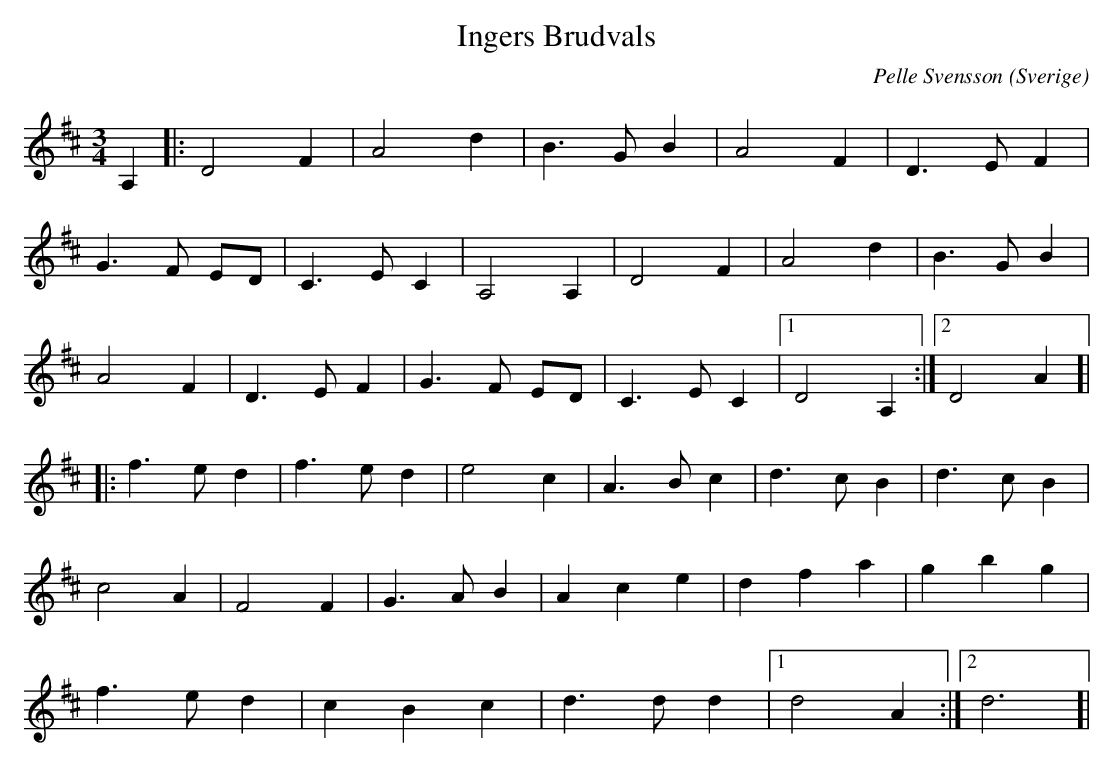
X:1
T:Ingers Brudvals
C:Pelle Svensson
O:Sverige
M:3/4
L:1/8
K:D
A,2 |: D4 F2 | A4 d2 | B3 G B2 | A4 F2 | D3 E F2 |
G3 F ED | C3 E C2 | A,4 A,2 | D4 F2 | A4 d2 | B3 G B2 |
A4 F2 | D3 E F2 | G3 F ED | C3 E C2 |[1 D4 A,2 :|[2 D4 A2 ]|
|: f3 e d2 | f3 e d2 | e4 c2 | A3 B c2 | d3 c B2 | d3 c B2 |
c4 A2 | F4 F2 | G3 A B2 | A2 c2 e2 | d2 f2 a2 | g2 b2 g2 |
f3 e d2 | c2 B2 c2 | d3 d d2 |[1 d4 A2 :|[2 d6]|
